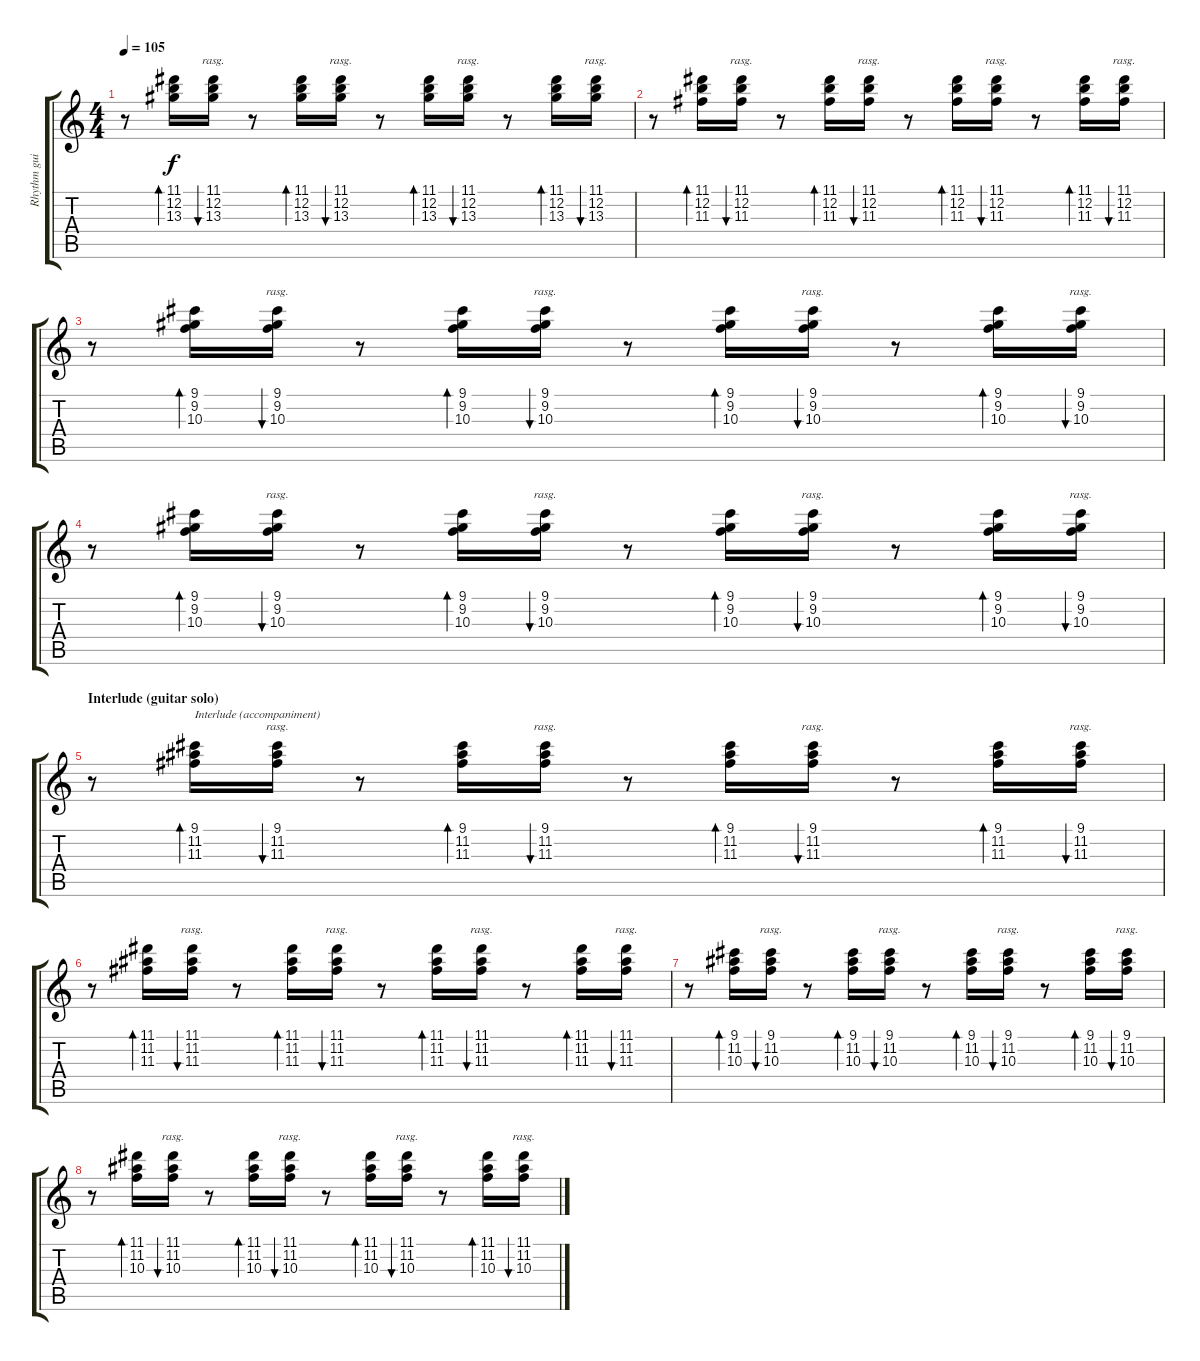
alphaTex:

\track ("Rhythm guitar" "Rhythm gui") {instrument electricguitarjazz}
\staff {score tabs}
\tuning (E4 B3 G3 D3 A2 E2) {hide}
\ts (4 4)
\tempo 105
\clef g2
\ks c
r.8{dy f} (11.1 12.2 13.3).16{bd 30} (11.1 12.2 13.3).16{bu 30 rasg ii} r.8 (11.1 12.2 13.3).16{bd 30} (11.1 12.2 13.3).16{bu 30 rasg ii} r.8 (11.1 12.2 13.3).16{bd 30} (11.1 12.2 13.3).16{bu 30 rasg ii} r.8 (11.1 12.2 13.3).16{bd 30} (11.1 12.2 13.3).16{bu 30 rasg ii} |
r.8 (11.1 12.2 11.3).16{bd 30} (11.1 12.2 11.3).16{bu 30 rasg ii} r.8 (11.1 12.2 11.3).16{bd 30} (11.1 12.2 11.3).16{bu 30 rasg ii} r.8 (11.1 12.2 11.3).16{bd 30} (11.1 12.2 11.3).16{bu 30 rasg ii} r.8 (11.1 12.2 11.3).16{bd 30} (11.1 12.2 11.3).16{bu 30 rasg ii} |
r.8 (9.1 9.2 10.3).16{bd 30} (9.1 9.2 10.3).16{bu 30 rasg ii} r.8 (9.1 9.2 10.3).16{bd 30} (9.1 9.2 10.3).16{bu 30 rasg ii} r.8 (9.1 9.2 10.3).16{bd 30} (9.1 9.2 10.3).16{bu 30 rasg ii} r.8 (9.1 9.2 10.3).16{bd 30} (9.1 9.2 10.3).16{bu 30 rasg ii} |
r.8 (9.1 9.2 10.3).16{bd 30} (9.1 9.2 10.3).16{bu 30 rasg ii} r.8 (9.1 9.2 10.3).16{bd 30} (9.1 9.2 10.3).16{bu 30 rasg ii} r.8 (9.1 9.2 10.3).16{bd 30} (9.1 9.2 10.3).16{bu 30 rasg ii} r.8 (9.1 9.2 10.3).16{bd 30} (9.1 9.2 10.3).16{bu 30 rasg ii} |
\section ("" "Interlude (guitar solo)")
r.8 (9.1 11.2 11.3).16{bd 30 txt "Interlude (accompaniment)"} (9.1 11.2 11.3).16{bu 30 rasg ii} r.8 (9.1 11.2 11.3).16{bd 30} (9.1 11.2 11.3).16{bu 30 rasg ii} r.8 (9.1 11.2 11.3).16{bd 30} (9.1 11.2 11.3).16{bu 30 rasg ii} r.8 (9.1 11.2 11.3).16{bd 30} (9.1 11.2 11.3).16{bu 30 rasg ii} |
r.8 (11.1 11.2 11.3).16{bd 30} (11.1 11.2 11.3).16{bu 30 rasg ii} r.8 (11.1 11.2 11.3).16{bd 30} (11.1 11.2 11.3).16{bu 30 rasg ii} r.8 (11.1 11.2 11.3).16{bd 30} (11.1 11.2 11.3).16{bu 30 rasg ii} r.8 (11.1 11.2 11.3).16{bd 30} (11.1 11.2 11.3).16{bu 30 rasg ii} |
r.8 (9.1 11.2 10.3).16{bd 30} (9.1 11.2 10.3).16{bu 30 rasg ii} r.8 (9.1 11.2 10.3).16{bd 30} (9.1 11.2 10.3).16{bu 30 rasg ii} r.8 (9.1 11.2 10.3).16{bd 30} (9.1 11.2 10.3).16{bu 30 rasg ii} r.8 (9.1 11.2 10.3).16{bd 30} (9.1 11.2 10.3).16{bu 30 rasg ii} |
r.8 (11.1 11.2 10.3).16{bd 30} (11.1 11.2 10.3).16{bu 30 rasg ii} r.8 (11.1 11.2 10.3).16{bd 30} (11.1 11.2 10.3).16{bu 30 rasg ii} r.8 (11.1 11.2 10.3).16{bd 30} (11.1 11.2 10.3).16{bu 30 rasg ii} r.8 (11.1 11.2 10.3).16{bd 30} (11.1 11.2 10.3).16{bu 30 rasg ii}
